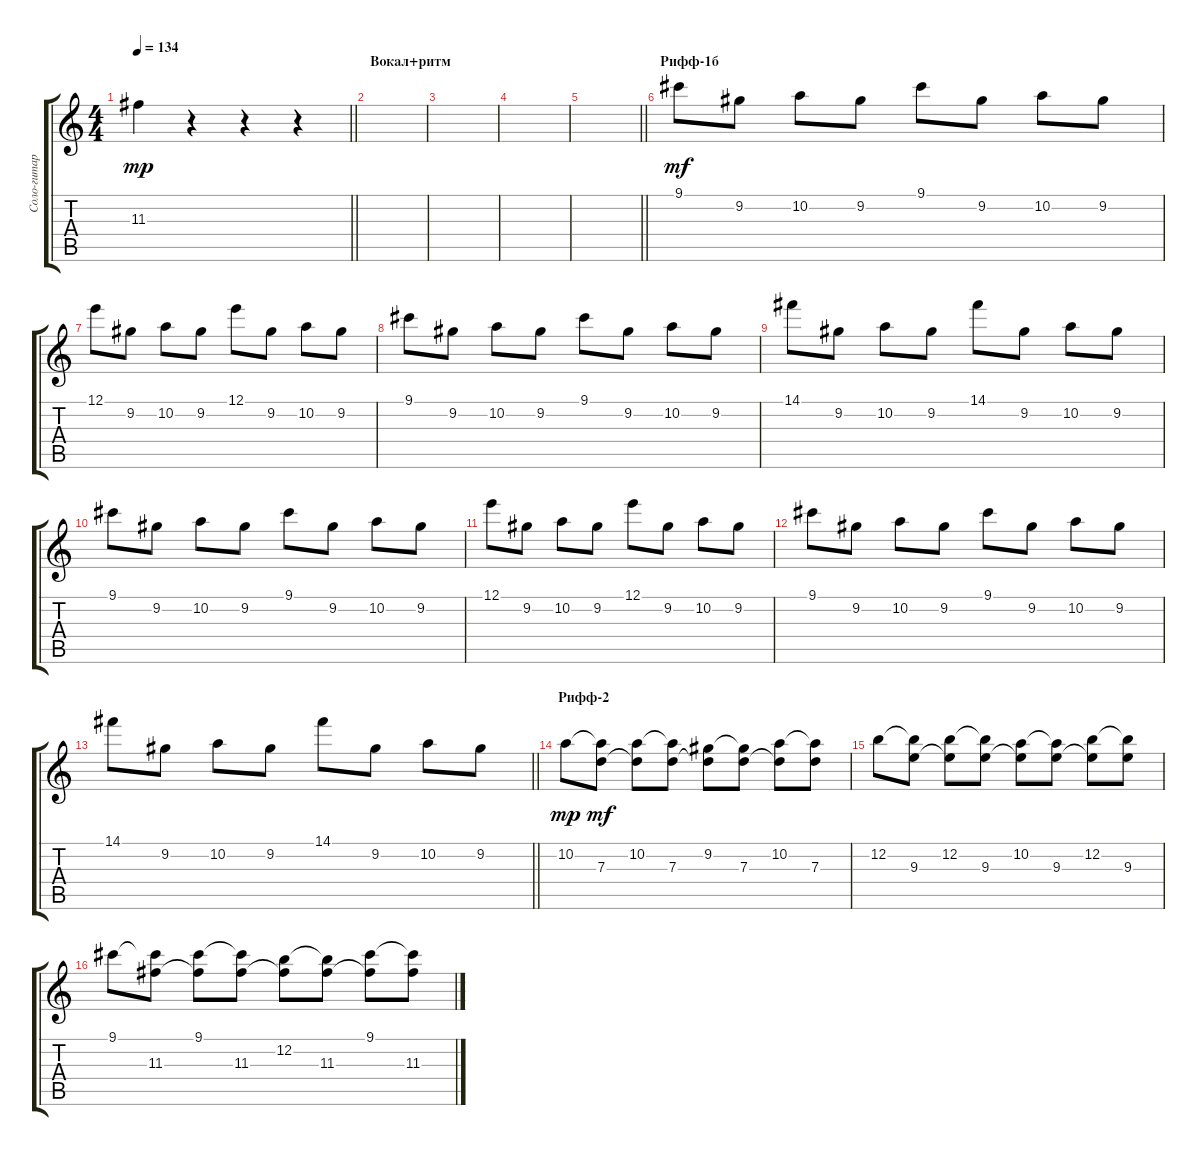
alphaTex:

\track ("Соло-гитара" "Соло-гитар") {instrument acousticguitarsteel}
\staff {score tabs}
\tuning (E4 B3 G3 D3 A2 E2) {hide}
\ts (4 4)
\tempo 134
\clef g2
\barLineRight lightlight
\ks c
11.3.4{dy mp} r.4 r.4 r.4 |
\section ("" "Вокал+ритм")
|
|
|
\barLineRight lightlight
|
\section ("" "Рифф-1б")
9.1.8{dy mf} 9.2.8 10.2.8 9.2.8 9.1.8 9.2.8 10.2.8 9.2.8 |
12.1.8 9.2.8 10.2.8 9.2.8 12.1.8 9.2.8 10.2.8 9.2.8 |
9.1.8 9.2.8 10.2.8 9.2.8 9.1.8 9.2.8 10.2.8 9.2.8 |
14.1.8 9.2.8 10.2.8 9.2.8 14.1.8 9.2.8 10.2.8 9.2.8 |
9.1.8 9.2.8 10.2.8 9.2.8 9.1.8 9.2.8 10.2.8 9.2.8 |
12.1.8 9.2.8 10.2.8 9.2.8 12.1.8 9.2.8 10.2.8 9.2.8 |
9.1.8 9.2.8 10.2.8 9.2.8 9.1.8 9.2.8 10.2.8 9.2.8 |
\barLineRight lightlight
14.1.8 9.2.8 10.2.8 9.2.8 14.1.8 9.2.8 10.2.8 9.2.8 |
\section ("" "Рифф-2")
10.2.8{dy mp} (10.2{t} 7.3).8{dy mf} (10.2 7.3{t}).8 (10.2{t} 7.3).8 (9.2 7.3{t}).8 (9.2{t} 7.3).8 (10.2 7.3{t}).8 (10.2{t} 7.3).8 |
12.2.8 (12.2{t} 9.3).8 (12.2 9.3{t}).8 (12.2{t} 9.3).8 (10.2 9.3{t}).8 (10.2{t} 9.3).8 (12.2 9.3{t}).8 (12.2{t} 9.3).8 |
9.1.8 (9.1{t} 11.3).8 (9.1 11.3{t}).8 (9.1{t} 11.3).8 (12.2 11.3{t}).8 (12.2{t} 11.3).8 (9.1 11.3{t}).8 (9.1{t} 11.3).8
